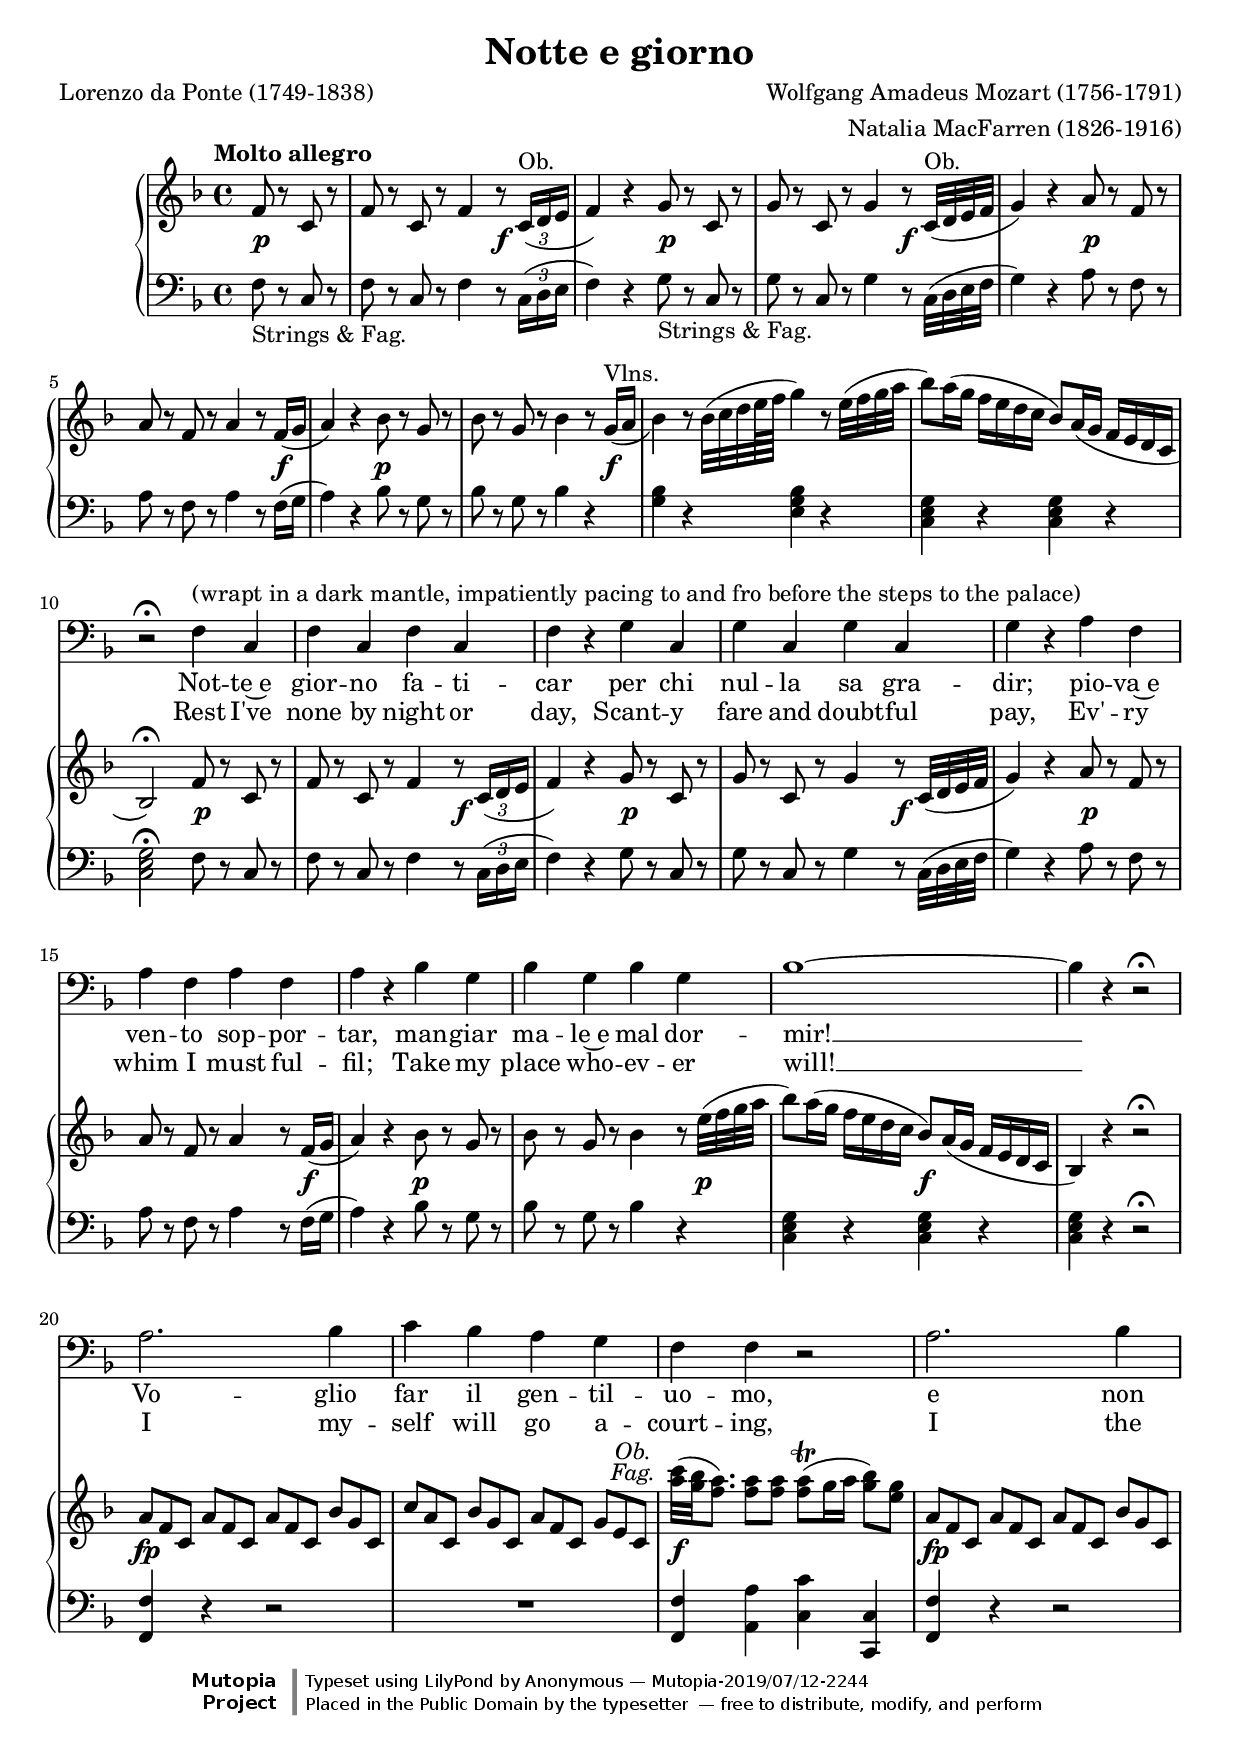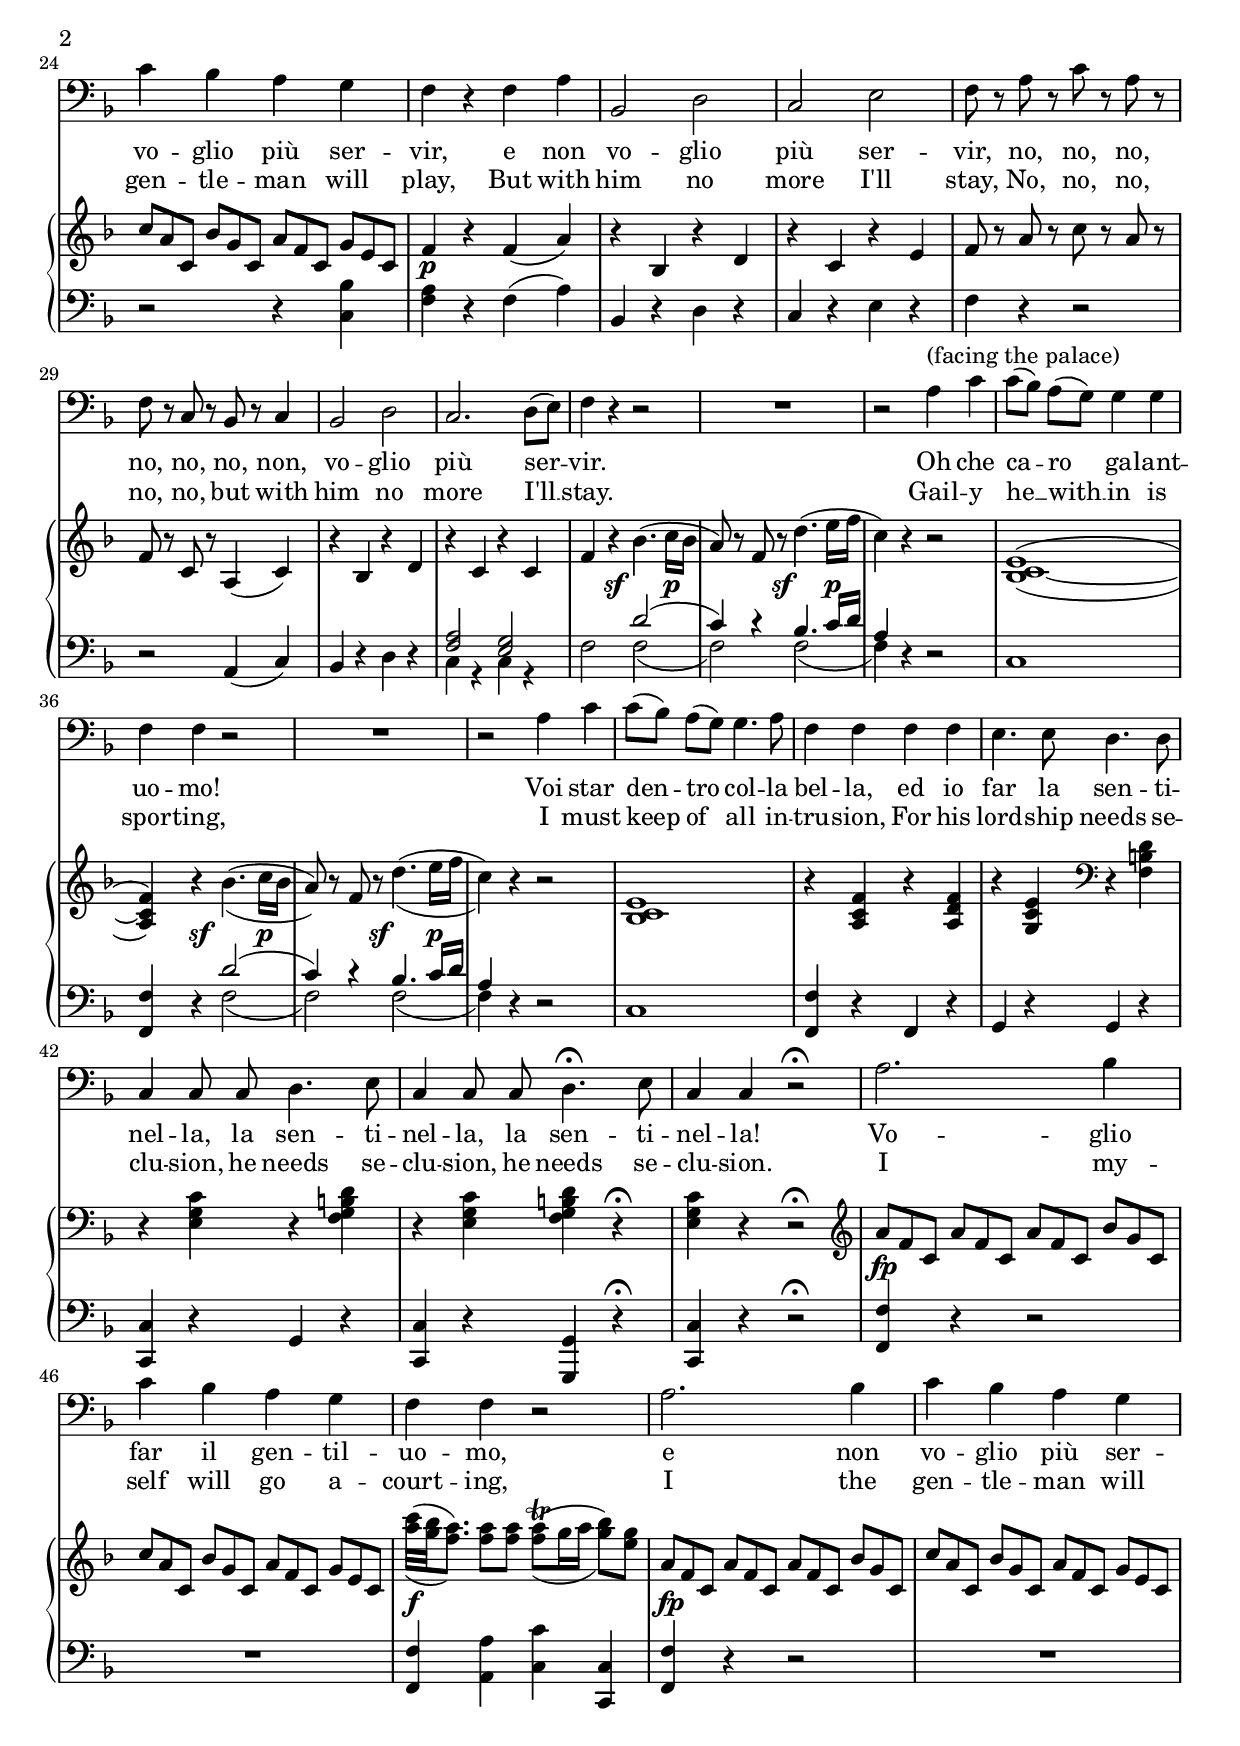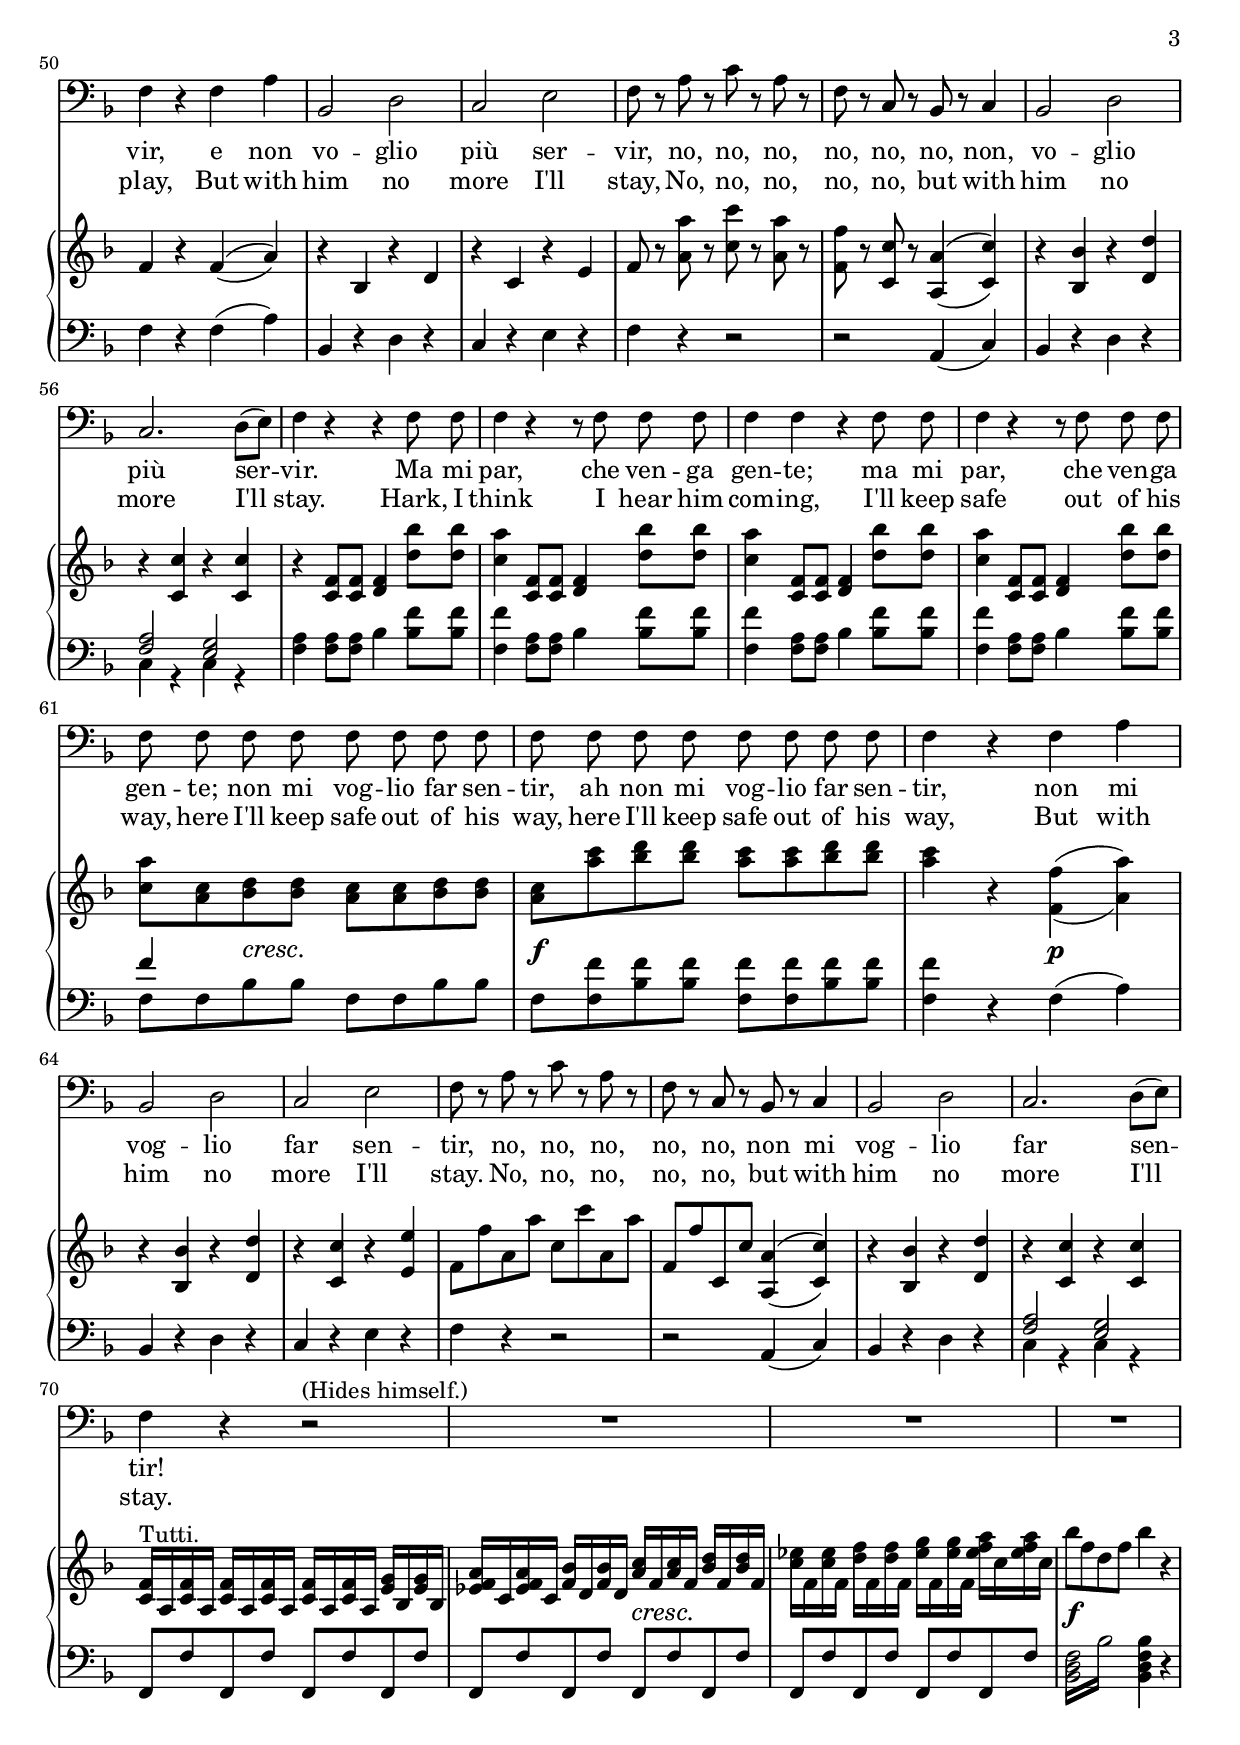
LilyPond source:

\version "2.18.2"

\layout {
  \context {
    \Score
    \override VerticalAxisGroup.remove-first = ##t
  }
  \context {
    \Staff
    \RemoveEmptyStaves
  }
  \context {
    \PianoStaff
    \override DynamicTextSpanner #'dash-period = #-1
  }
}

\midi {
  \tempo 4 = 155
  \context {
    \Voice
    \remove "Dynamic_performer"
  }
}

\paper {
  ragged-bottom = ##f
  ragged-last-bottom = ##f
  systems-per-page = #5
}

\header {
  title = "Notte e giorno"
  composer = "Wolfgang Amadeus Mozart (1756-1791)"
  arranger = "Natalia MacFarren (1826-1916)"
  poet = "Lorenzo da Ponte (1749-1838)"

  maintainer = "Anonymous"
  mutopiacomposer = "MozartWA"
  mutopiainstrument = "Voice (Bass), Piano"
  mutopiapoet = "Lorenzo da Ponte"
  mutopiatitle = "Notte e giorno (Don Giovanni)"
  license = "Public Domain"
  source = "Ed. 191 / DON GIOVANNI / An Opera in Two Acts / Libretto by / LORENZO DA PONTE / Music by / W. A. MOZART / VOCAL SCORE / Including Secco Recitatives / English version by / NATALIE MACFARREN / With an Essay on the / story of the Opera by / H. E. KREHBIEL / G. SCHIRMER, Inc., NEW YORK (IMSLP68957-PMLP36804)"
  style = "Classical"
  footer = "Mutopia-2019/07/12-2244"
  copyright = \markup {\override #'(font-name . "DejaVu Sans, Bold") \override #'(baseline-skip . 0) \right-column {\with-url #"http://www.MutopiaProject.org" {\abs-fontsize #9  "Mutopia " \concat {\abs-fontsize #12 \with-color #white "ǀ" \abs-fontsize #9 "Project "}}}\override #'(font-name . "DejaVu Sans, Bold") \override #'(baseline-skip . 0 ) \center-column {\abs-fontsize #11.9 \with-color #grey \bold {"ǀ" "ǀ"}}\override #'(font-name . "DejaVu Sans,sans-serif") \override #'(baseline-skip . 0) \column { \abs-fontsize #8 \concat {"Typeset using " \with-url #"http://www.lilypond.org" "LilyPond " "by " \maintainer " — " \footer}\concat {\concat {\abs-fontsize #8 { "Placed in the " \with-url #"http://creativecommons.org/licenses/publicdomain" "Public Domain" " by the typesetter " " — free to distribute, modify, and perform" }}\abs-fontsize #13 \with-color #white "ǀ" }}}
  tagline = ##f
}

dashPlus = "trill"
obFag = \markup { \override #'(baseline-skip . 2) \normal-text \italic \center-column { "Ob." "Fag." } }

global = {
  \tempo "Molto allegro"
  \key f \major
  \time 4/4
  \partial 2

  s2 s1*4 \break
  s1*5 \break
  s1*5 \break
  s1*5 \break
  s1*4 \break

  \barNumberCheck 24 \pageBreak

  s1*5 \break
  s1*7 \break
  s1*6 \break
  s1*4 \break
  s1*4 \break

  \barNumberCheck 50 \pageBreak

  s1*6 \break
  s1*5 \break
  s1*3 \break
  s1*6 \break
  s1*2 \noBreak s1*2 \break
}

voiceRepeatedPart = \relative c' {
  a2. bes4 |
  c4 bes a g |
  f4 f r2 |
  a2. bes4 |
  c4 bes a g |
  f4 r f a |
  bes,2 d |
  c2 e |
  f8 r a r c r a r |
  f8 r c r bes r c4 |
  bes2 d |
  c2. d8([ e]) |
  f4
}

voice = \relative c {
  r2 |
  R1*9 |

    \barNumberCheck 10

  r2\fermata f4^"(wrapt in a dark mantle, impatiently pacing to and fro before the steps to the palace)" c |
  f4 c f c |
  f4 r \repeat unfold 3 { g4 c, }
  g'4 r \repeat unfold 3 { a4 f }
  a4 r \repeat unfold 3 { bes4 g }

    \barNumberCheck 18

  bes1 ~ |
  bes4 r r2\fermata |
  \voiceRepeatedPart r4 r2 |
  R1 |

    \barNumberCheck 34

  r2 a4^"(facing the palace)" c |
  c8([ bes]) a([ g]) g4 g |
  f4 f r2 |
  R1 |

    \barNumberCheck 38

  r2 a4 c |
  c8([ bes]) a([ g]) g4. a8 |
  f4 f f f |
  e4. e8 d4. d8 |

    \barNumberCheck 42

  c4 c8 c d4. e8 |
  c4 c8 c d4.\fermata e8 |
  c4 c r2\fermata |
  \voiceRepeatedPart r4 r f8 f |

    \barNumberCheck 58

  f4 r r8 f8 f f |
  f4 f r f8 f |
  f4 r r8 f8 f f |
  \repeat unfold 16 f8 |

    \barNumberCheck 63

  f4 r f a |
  bes,2 d |
  c2 e |
  f8 r a r c r a r |

    \barNumberCheck 67

  f8 r c r bes r c4 |
  bes2 d |
  c2. d8([ e]) |
  f4 r r2^"(Hides himself.)" |

    \barNumberCheck 71

  R1*3 |
}

italianLyrics = \lyricmode {
  Not -- te~e gior -- no fa -- ti -- car per chi nul -- la sa gra -- dir; pio -- va~e
  ven -- to sop -- por -- tar, man -- giar ma -- le~e mal dor -- mir! __
  Vo -- glio far il gen -- til -- uo -- mo, e non
  vo -- glio più ser -- vir, e non vo -- glio più ser -- vir, no, no, no,
  no, no, no, non, vo -- glio più ser -- vir.
  Oh che ca -- ro ga -- lant --
  uo -- mo!
  Voi star den -- tro col -- la bel -- la, ed io far la sen -- ti --
  nel -- la, la sen -- ti -- nel -- la, la sen -- ti -- nel -- la! Vo -- glio
  far il gen -- til -- uo -- mo, e non vo -- glio più ser --
  vir, e non vo -- glio più ser -- vir, no, no, no, no, no, no, non, vo -- glio
  più ser -- vir. Ma mi par, che ven -- ga gen -- te; ma mi par, che ven -- ga
  gen -- te; non mi vog -- lio far sen -- tir, ah non mi vog -- lio far sen -- tir, non mi
  vog -- lio far sen -- tir, no, no, no, no, no, non mi vog -- lio far sen --
  tir!
}

englishLyrics = \lyricmode {
  Rest I've none by night or day, Scant -- y fare and doubt -- ful pay, Ev' -- ry
  whim I must ful -- fil; Take my place who -- ev -- er will! __
  I my -- self will go a -- court -- ing, I the
  gen -- tle -- man will play, But with him no more I'll stay, No, no, no,
  no, no, but with him no more I'll __ stay. Gail -- y he __ with __ in is
  spor -- ting, I must keep of all in -- tru -- sion, For his lord -- ship needs se --
  clu -- sion, he needs se -- clu -- sion, he needs se -- clu -- sion. I my --
  self will go a -- court -- ing, I the gen -- tle -- man will
  play, But with him no more I'll stay, No, no, no, no, no, but with him no
  more I'll stay. Hark, I think I hear him com -- ing, I'll keep safe out of his
  way, here I'll keep safe out of his way, here I'll keep safe out of his way, But with
  him no more I'll stay. No, no, no, no, no, but with him no more I'll
  stay.
}

%{
Notte e giorno faticar,
Per chi nulla sa gradir,
Piova e vento sopportar,
Mangiar male e mal dormir.
Voglio far il gentiluomo
E non voglio più servir.
Oh che caro galantuomo!
Vuol star dentro colla bella,
Ed io far la sentinella!
Voglio far il gentiluomo
E non voglio più servir.
Ma mi par che venga gente;
Non mi voglio far sentir.
%}

%{
Rest I've none by night or day,
Scanty fare and doubtful pay,
Ev'ry whim I must fulfil;
Take my place whoever will!
I myself will go acourting,
I the gentleman will play,
But with him no more I'll stay,
No, no, but with him no more I'll stay.
Gaily he within is sporting,
I must keep off all intrusion,
For his lordship needs seclusion.
Hark, I think, I hear him coming,
I'll keep safe out of his way.
%}

upperRepeatedPart = \relative c' {
    \override TupletNumber #'stencil = ##f
  \repeat unfold 3 { \times 2/3 { a'8 f c } }
  \times 2/3 { bes'8 g c, }
  \times 2/3 { c'8 a c, }
  \times 2/3 { bes'8 g c, }
  \times 2/3 { a'8 f c }
  \times 2/3 { g'8 e c }
    \revert TupletNumber #'stencil
}

lowerRepeatedPart = \relative c {
   <<
    {
      d'2(
      c4) c4\rest bes4. c16 d
      a4 s s2
    }
  \\
    {
      f(
      f2) f(
      f4) d\rest d2\rest
    }
  >>
}

upper = \relative c' {
  \tupletDown
  f8 r c r |
  f8 r c r f4 r8 \times 2/3 { c16^"Ob."( d e } |
  f4) r g8 r c, r |
  g'8 r c, r g'4 r8 c,32^"Ob."( d e f |
  g4) r a8 r f r |

    \barNumberCheck 5

  a8 r f8 r a4 r8 f16( g |
  a4) r bes8 r g r |
  bes8 r g r bes4 r8 \slurDown g16^"Vlns."( a |
  bes4) \slurNeutral r8 bes32( c d e64 f g4) r8 e32( f g a |

    \barNumberCheck 9

  bes8) a16( g f e d c bes8) a16( g f e d c |
  bes2\fermata) f'8 r c r |
  f8 r c r f4 r8 \times 2/3 { c16( d e } |
  f4) r g8 r c, r |

    \barNumberCheck 13

  g'8 r c, r g'4 r8 c,32( d e f |
  g4) r a8 r f r |
  a8 r f8 r a4 r8 f16( g |
  a4) r bes8 r g r |
    \tupletNeutral

    \barNumberCheck 17

  bes8 r g r bes4 r8 e32( f g a |
  bes8) a16( g f e d c bes8) a16( g f e d c
  bes4) r4 r2\fermata
  \upperRepeatedPart

    \barNumberCheck 22
  <c'' a>32^\tweak X-offset #-5.75 #(make-dynamic-script obFag) ( <bes g> <a f>8.) <a f>8 <a f> <a f>-+( g16 a <bes g>8) <g e>8 |
  \upperRepeatedPart

    \barNumberCheck 25

  f,4 r f( a) |
  r4 bes, r4 d |
  r4 c r4 e |
  f8 r a8 r c8 r a8 r |

    \barNumberCheck 29

  f8 r c8 r a4( c) |
  r4 bes r4 d |
  r4 c r4 c |
  f4 r bes4. ( c16 bes |

    \barNumberCheck 33

  a8) r f8 r d'4.( e16 f |
  c4) r r2 |
  \set doubleSlurs = ##t <e, c bes>1(_~ |
  <f c a>4) r bes4.( c16 bes |

    \barNumberCheck 37

  a8) r f8 r d'4.( e16 f |
  c4) r r2 |
  <e, c bes>1 |
  r4 <f c a>4 r <f d a>4 |

    \barNumberCheck 41

  r4 <e c g>4 \clef bass r4 <d b f>4 |
  r4 <c g e>4 r <d b g f>4 |
  r4 <c g e>4 <d b g f>4 r\fermata |
  <c g e>4 r r2\fermata |

    \barNumberCheck 45

  \clef treble \upperRepeatedPart |
  <c'' a>32( <bes g> <a f>8.) <a f>8 <a f> <a f>-+( g16 a <bes g>8) <g e>8 |
  \upperRepeatedPart |

    \barNumberCheck 50

  f,4 r f( a) |
  r4 bes, r4 d |
  r4 c r4 e |
  f8 r <a' a,>8 r <c c,>8 r <a a,>8 r |

    \barNumberCheck 54

  <f f,>8 r <c c,>8 r <a a,>4( <c c,>4) |
  r4 <bes bes,>4 r <d d,>4 |
  r4 <c c,> r4 <c c,> |
  r4 <f, c>8 <f c> <f d>4 <bes' d,>8 <bes d,> |

    \barNumberCheck 58

  \repeat unfold 3 { <a c,>4 <f, c>8 <f c> <f d>4 <bes' d,>8 <bes d,> } |
  <a c,>8 <c, a> <d bes>8 <d bes> <c a>8 <c a> <d bes>8 <d bes> |
  <c a>8 <c' a> <d bes>8 <d bes> <c a>8 <c a> <d bes>8 <d bes> |
  <c a>4 r <f, f,>4( <a a,>) |

    \barNumberCheck 64

  r4 <bes, bes,> r <d d,> |
  r4 <c c,> r <e e,> |
  f,8 f' a, a' c,8 c' a, a' |
  f,8 f' c, c' <a a,>4( <c c,>) |

    \barNumberCheck 68

  r4 <bes bes,> r <d d,> |
  r4 <c c,> r <c c,> |
  <f, c>16^"Tutti." a, \repeat unfold 5 { <f' c>16 a, } <g' e>16 bes, <g' e>16 bes, |
  <a' f ees>16 c, <a' f ees> c, <bes' f>16 d, <bes' f> d, <c' a>16 f, <c' a> f, <d' bes>16 f, <d' bes> f, |

    \barNumberCheck 72

  <ees' c>16 f, <ees' c> f, <f' d>16 f, <f' d> f, <g' ees>16 f, <g' ees> f, <a' f ees>16 c, <a' f ees> c, |
  bes'8 f d f bes4 r4 |
}

lower = \relative c {
  \tupletUp
  \override TupletNumber #'Y-offset = #1.95

  f8_"Strings & Fag." r c r |
  f8 r c r f4 r8 \times 2/3 { c16( d e } |
  f4) r g8_"Strings & Fag." r c, r |
  g'8 r c, r g'4 r8 c,32( d e f |
  g4) r a8 r f r |

    \barNumberCheck 5

  a8 r f8 r a4 r8 f16( g |
  a4) r bes8 r g r |
  bes8 r g r bes4 r |
  <bes g>4 r <bes g e>4 r |

    \barNumberCheck 9

  \repeat unfold 2 { <g e c>4 r } |
  <g e c>2\fermata f8 r c r |
  f8 r c r f4 r8 \times 2/3 { c16( d e } |
  f4) r g8 r c, r |

    \barNumberCheck 13

  g'8 r c, r g'4 r8 c,32( d e f |
  g4) r a8 r f r |
  a8 r f8 r a4 r8 f16( g |
  a4) r bes8 r g r |

    \barNumberCheck 17

  bes8 r g r bes4 r |
  \repeat unfold 3 { <g e c>4 r } r2\fermata |
  <f f,>4 r r2 |

    \barNumberCheck 21

  R1 |
  <f f,>4 <a a,> <c c,> <c, c,> |
  <f f,>4 r4 r2 |
  r2 r4 <bes c,>4 |

    \barNumberCheck 25

  <a f>4 r4 f4( a) |
  bes,4 r d4 r |
  c4 r e4 r |
  f4 r r2 |

    \barNumberCheck 29

  r2 a,4( c) |
  bes4 r d4 r |
  << { <a' f>2 <g e>2 } \\ { c,4 r c4 g4\rest } >> |
  f'2 \lowerRepeatedPart |

    \barNumberCheck 35

  c1 |
  <f f,>4 r \lowerRepeatedPart |
  c1 |
  <f f,>4 r f,4 r |

    \barNumberCheck 41

  g4 r g4 r |
  <c c,>4 r g4 r |
  <c c,>4 r <g g,>4 r\fermata |
  <c c,>4 r r2\fermata |

    \barNumberCheck 45

  <f f,>4 r r2 |
  R1 |
  <f f,>4 <a a,> <c c,> <c, c,> |
  <f f,>4 r r2 |

    \barNumberCheck 49

  R1 |
  f4 r f4( a) |
  bes,4 r d4 r |
  c4 r e4 r |

    \barNumberCheck 53

  f4 r r2 |
  r2 a,4( c) |
  bes4 r d4 r |
  << { <a' f>2 <g e>2 } \\ { c,4 r c4 g4\rest } >> |

    \barNumberCheck 57

  <a' f>4 <a f>8 <a f> bes4 <f' bes,>8 <f bes,> |
  \repeat unfold 3 { <f f,>4 <a, f>8 <a f> bes4 <f' bes,>8 <f bes,> } |
  << { f4 } \\ { \repeat unfold 2 { f,8 f bes8 bes } } >> |
  f8 <f' f,> <f bes,>8 <f bes,> <f f,>8 <f f,> <f bes,>8 <f bes,> |
  <f f,>4 r f,4( a) |

    \barNumberCheck 64

  bes,4 r d r |
  c4 r e r |
  f4 r r2 |
  r2 a,4( c) |

    \barNumberCheck 68

  bes4 r d r |
  << { <a' f>2 <g e>2 } \\ { c,4 r c4 g4\rest } >> |
  \repeat unfold 12 { f8 f' } |
  \repeat tremolo 4 { <f d bes>16 bes } <bes f d bes>4 r |
}

dynamics = {
  s8\p s4. |
  s2. s8\f s8 |
  s2 s8\p s4. |
  s2. s8\f s8 |
  s2 s8\p s4. |

    \barNumberCheck 5

  s2.. s16\f s16 |
  s2 s8\p s4. |
  s2.. s16\f s16 |
  s1 |

    \barNumberCheck 9

  s1 |
  s2 s8\p s4. |
  s2. s8\f s8 |
  s2 s8\p s4. |

    \barNumberCheck 13

  s2. s8\f s8 |
  s2 s8\p s4. |
  s2.. s16\f s16 |
  s2 s8\p s4. |

    \barNumberCheck 17

  s2.. s16\p s16 |
  s2 s8\f s4. |
  s1 |
  s4\fp s2. |

    \barNumberCheck 21

  s1 |
  s4\f s2. |
  s4-\tweak X-offset #-0.5 \fp s2. |
  s1 |

    \barNumberCheck 25

  s4\p s2. |
  s1*6 |
  s4 s4\sf s4. s16\p s |
  s4. s8\sf s4. s16\p s |

    \barNumberCheck 34

  s1*2 |
  s4 s4\sf s4. s16\p s |
  s4. s8\sf s4. s16\p s |
  s1*7 |

    \barNumberCheck 45

  s4\fp s2. |
  s1 |
  s4\f s2. |
  s4-\tweak X-offset #-0.5 \fp s2. |

    \barNumberCheck 49

  s1*12 |
  s4 s8\cresc s8 s2 |
  s8\f s2.. |
  s2 s4\p s4 |

    \barNumberCheck 64

  s1*7 |
  s2 s4\cresc s4 |
  s1 |
  s4\f s2. |
}

music = <<
  \new Staff \with { midiInstrument = "voice oohs" } <<
    \new Voice \global
    \new Voice = "voice" {
      \clef bass
      \autoBeamOff
      \dynamicUp
      \voice
    }
    \new Lyrics \lyricsto "voice" \italianLyrics
    \new Lyrics \lyricsto "voice" \englishLyrics
  >>
  \new PianoStaff \with { midiInstrument = "acoustic grand" } <<
    \new Staff = "upper" <<
      \clef treble
      \global
      \upper
    >>
    \new Dynamics = "dynamics" <<
      \global
      \dynamics
    >>
    \new Staff = "lower" <<
      \clef bass
      \global
      \lower
    >>
  >>
>>

\score {
  \music
  \layout {}
}

\score {
  \unfoldRepeats \music
  \midi {}
}